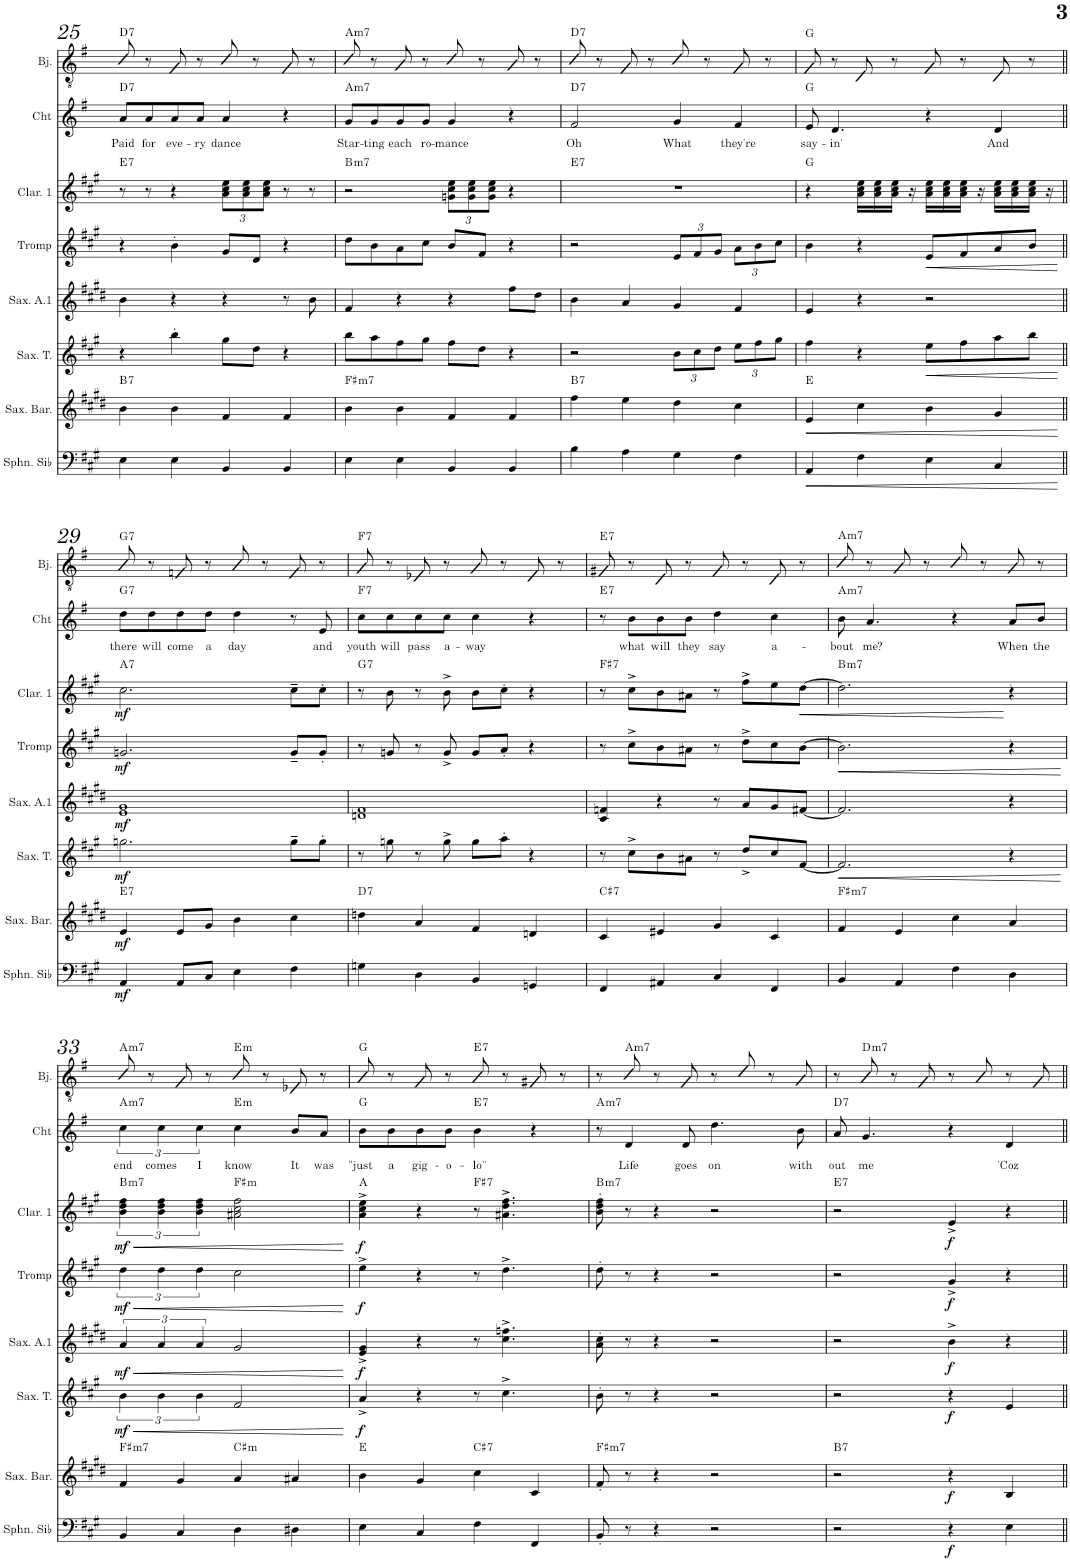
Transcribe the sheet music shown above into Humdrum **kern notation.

**kern	**dynam	**kern	**dynam	**harte	**kern	**dynam	**kern	**dynam	**kern	**dynam	**kern	**dynam	**harte	**kern	**text	**harte	**kern	**harte	**kern
*part9	*part9	*part8	*part8	*part8	*part7	*part7	*part6	*part6	*part5	*part5	*part4	*part4	*part4	*part3	*part3	*part3	*part2	*part2	*part1
*staff9	*staff9	*staff8	*staff8	*	*staff7	*staff7	*staff6	*staff6	*staff5	*staff5	*staff4	*staff4	*	*staff3	*staff3	*	*staff2	*	*staff1
*I"Souba	*	*I"Saxo Bar	*	*	*I"Sax Ténor	*	*I"Sax Alto 1	*	*I"Tromp	*	*I"Clar1	*	*	*I"Chant	*	*	*I"Banjo	*	*I"Flûte
*	*	*I'Sax. Bar.	*	*	*I'Sax. T.	*	*I'Sax. A.1	*	*I'Tromp	*	*I'Clar. 1	*	*	*I'Cht	*	*	*I'Bj.	*	*I'Fl.
!!LO:PB:g=z
*clefF4	*	*clefG2	*	*	*clefG2	*	*clefG2	*	*clefG2	*	*clefG2	*	*	*clefG2	*	*	*clefGv2	*	*clefG2
*Trd8c14	*	*Trd12c21	*	*	*Trd8c14	*	*Trd5c9	*	*Trd1c2	*	*Trd1c2	*	*	*	*	*	*Trd7c12	*	*
*k[f#c#g#]	*	*k[f#c#g#d#]	*	*	*k[f#c#g#]	*	*k[f#c#g#d#]	*	*k[f#c#g#]	*	*k[f#c#g#]	*	*	*k[f#]	*	*	*k[f#]	*	*k[f#]
*M4/4	*	*M4/4	*	*	*M4/4	*	*M4/4	*	*M4/4	*	*M4/4	*	*	*M4/4	*	*	*M4/4	*	*M4/4
=25	=25	=25	=25	=25	=25	=25	=25	=25	=25	=25	=25	=25	=25	=25	=25	=25	=25	=25	=25
!	!	!	!	!LO:H:kt=7	!	!	!	!	!	!	!	!	!LO:H:kt=7	!	!LO:LY:b	!LO:H:kt=7	!	!LO:H:kt=7	!
4E\	.	4b\	.	B:7	4r	.	4b\	.	4r	.	8r	.	E:7	8a/L	Paid	D:7	8c/	D:7	1r
!	!	!	!	!	!	!	!	!	!	!	!	!	!	!	!LO:LY:b	!	!	!	!
.	.	.	.	.	.	.	.	.	.	.	8r	.	.	8a/	for	.	8r	.	.
!	!	!	!	!	!	!	!	!	!	!	!	!	!	!	!LO:LY:b	!	!	!	!
4E\	.	4b\	.	.	4bb'\	.	4r	.	4b'\	.	4r	.	.	8a/	eve-	.	8G/	.	.
!	!	!	!	!	!	!	!	!	!	!	!	!	!	!	!LO:LY:b	!	!	!	!
.	.	.	.	.	.	.	.	.	.	.	.	.	.	8a/J	-ry	.	8r	.	.
*	*	*	*	*	*	*	*	*	*	*	*Xbrackettup	*	*	*	*	*	*	*	*
!	!	!	!	!	!	!	!	!	!	!	!	!	!	!	!LO:LY:b	!	!	!	!
4BB/	.	4f#/	.	.	8gg#\L	.	4r	.	8g#/L	.	12a\ 12cc#\ 12ee\L	.	.	4a/	dance	.	8c/	.	.
.	.	.	.	.	.	.	.	.	.	.	12a\ 12cc#\ 12ee\	.	.	.	.	.	.	.	.
.	.	.	.	.	8dd\J	.	.	.	8d/J	.	.	.	.	.	.	.	8r	.	.
.	.	.	.	.	.	.	.	.	.	.	12a\ 12cc#\ 12ee\J	.	.	.	.	.	.	.	.
4BB/	.	4f#/	.	.	4r	.	8r	.	4r	.	8r	.	.	4r	.	.	8G/	.	.
.	.	.	.	.	.	.	8b\	.	.	.	8r	.	.	.	.	.	8r	.	.
=26	=26	=26	=26	=26	=26	=26	=26	=26	=26	=26	=26	=26	=26	=26	=26	=26	=26	=26	=26
!	!	!	!	!LO:H:kt=m7	!	!	!	!	!	!	!	!	!LO:H:kt=m7	!	!LO:LY:b	!LO:H:kt=m7	!	!LO:H:kt=m7	!
4E\	.	4b\	.	F#:min7	8bb\L	.	4f#/	.	8dd\L	.	2r	.	B:min7	8g/L	Star-	A:min7	8c/	A:min7	1r
!	!	!	!	!	!	!	!	!	!	!	!	!	!	!	!LO:LY:b	!	!	!	!
.	.	.	.	.	8aa\	.	.	.	8b\	.	.	.	.	8g/	-ting	.	8r	.	.
!	!	!	!	!	!	!	!	!	!	!	!	!	!	!	!LO:LY:b	!	!	!	!
4E\	.	4b\	.	.	8ff#\	.	4r	.	8a\	.	.	.	.	8g/	each	.	8A/	.	.
!	!	!	!	!	!	!	!	!	!	!	!	!	!	!	!LO:LY:b	!	!	!	!
.	.	.	.	.	8gg#\J	.	.	.	8cc#\J	.	.	.	.	8g/J	ro-	.	8r	.	.
!	!	!	!	!	!	!	!	!	!	!	!	!	!	!	!LO:LY:b	!	!	!	!
4BB/	.	4f#/	.	.	8ff#\L	.	4r	.	8b/L	.	12gn\ 12cc#\ 12ee\L	.	.	4g/	-mance	.	8c/	.	.
.	.	.	.	.	.	.	.	.	.	.	12g\ 12cc#\ 12ee\	.	.	.	.	.	.	.	.
.	.	.	.	.	8dd\J	.	.	.	8f#/J	.	.	.	.	.	.	.	8r	.	.
.	.	.	.	.	.	.	.	.	.	.	12g\ 12cc#\ 12ee\J	.	.	.	.	.	.	.	.
4BB/	.	4f#/	.	.	4r	.	8ff#\L	.	4r	.	4r	.	.	4r	.	.	8A/	.	.
.	.	.	.	.	.	.	8dd#\J	.	.	.	.	.	.	.	.	.	8r	.	.
=27	=27	=27	=27	=27	=27	=27	=27	=27	=27	=27	=27	=27	=27	=27	=27	=27	=27	=27	=27
!	!	!	!	!LO:H:kt=7	!	!	!	!	!	!	!	!	!LO:H:kt=7	!	!LO:LY:b	!LO:H:kt=7	!	!LO:H:kt=7	!
4B\	.	4ff#\	.	B:7	2r	.	4b\	.	2r	.	1r	.	E:7	2f#/	Oh	D:7	8c/	D:7	1r
.	.	.	.	.	.	.	.	.	.	.	.	.	.	.	.	.	8r	.	.
4A\	.	4ee\	.	.	.	.	4a/	.	.	.	.	.	.	.	.	.	8G/	.	.
.	.	.	.	.	.	.	.	.	.	.	.	.	.	.	.	.	8r	.	.
*	*	*	*	*	*Xbrackettup	*	*	*	*Xbrackettup	*	*	*	*	*	*	*	*	*	*
!	!	!	!	!	!	!	!	!	!	!	!	!	!	!	!LO:LY:b	!	!	!	!
4G#\	.	4dd#\	.	.	12b\L	.	4g#/	.	12e/L	.	.	.	.	4g/	What	.	8c/	.	.
.	.	.	.	.	12cc#\	.	.	.	12f#/	.	.	.	.	.	.	.	.	.	.
.	.	.	.	.	.	.	.	.	.	.	.	.	.	.	.	.	8r	.	.
.	.	.	.	.	12dd\J	.	.	.	12g#/J	.	.	.	.	.	.	.	.	.	.
!	!	!	!	!	!	!	!	!	!	!	!	!	!	!	!LO:LY:b	!	!	!	!
4F#\	.	4cc#\	.	.	12ee\L	.	4f#/	.	12a\L	.	.	.	.	4f#/	they're	.	8G/	.	.
.	.	.	.	.	12ff#\	.	.	.	12b\	.	.	.	.	.	.	.	.	.	.
.	.	.	.	.	.	.	.	.	.	.	.	.	.	.	.	.	8r	.	.
.	.	.	.	.	12gg#\J	.	.	.	12cc#\J	.	.	.	.	.	.	.	.	.	.
=28	=28	=28	=28	=28	=28	=28	=28	=28	=28	=28	=28	=28	=28	=28	=28	=28	=28	=28	=28
!	!LO:HP:b	!	!LO:HP:b	!	!	!	!	!	!	!	!	!	!	!	!LO:LY:b	!	!	!	!
4AA/	<	4e/	<	E:maj	4ff#\	.	4e/	.	4b\	.	4r	.	G:maj	8e/	say-	G:maj	8G/	G:maj	1r
!	!	!	!	!	!	!	!	!	!	!	!	!	!	!	!LO:LY:b	!	!	!	!
.	.	.	.	.	.	.	.	.	.	.	.	.	.	4.d/	-in'	.	8r	.	.
4F#\	.	4cc#\	.	.	4r	.	4r	.	4r	.	16a\ 16cc#\ 16ee\LL	.	.	.	.	.	8D/	.	.
.	.	.	.	.	.	.	.	.	.	.	16a\ 16cc#\ 16ee\	.	.	.	.	.	.	.	.
.	.	.	.	.	.	.	.	.	.	.	16a\ 16cc#\ 16ee\JJ	.	.	.	.	.	8r	.	.
.	.	.	.	.	.	.	.	.	.	.	16r	.	.	.	.	.	.	.	.
!	!	!	!	!	!	!LO:HP:b	!	!	!	!LO:HP:b	!	!	!	!	!	!	!	!	!
4E\	.	4b\	.	.	8ee\L	<	2r	.	8e/L	<	16a\ 16cc#\ 16ee\LL	.	.	4r	.	.	8G/	.	.
.	.	.	.	.	.	.	.	.	.	.	16a\ 16cc#\ 16ee\	.	.	.	.	.	.	.	.
.	.	.	.	.	8ff#\	.	.	.	8f#/	.	16a\ 16cc#\ 16ee\JJ	.	.	.	.	.	8r	.	.
.	.	.	.	.	.	.	.	.	.	.	16r	.	.	.	.	.	.	.	.
!	!	!	!	!	!	!	!	!	!	!	!	!	!	!	!LO:LY:b	!	!	!	!
4C#/	.	4g#/	.	.	8aa\	.	.	.	8a/	.	16a\ 16cc#\ 16ee\LL	.	.	4d/	And	.	8D/	.	.
.	.	.	.	.	.	.	.	.	.	.	16a\ 16cc#\ 16ee\	.	.	.	.	.	.	.	.
.	.	.	.	.	8bb\J	.	.	.	8b/J	.	16a\ 16cc#\ 16ee\JJ	.	.	.	.	.	8r	.	.
.	.	.	.	.	.	.	.	.	.	.	16r	.	.	.	.	.	.	.	.
.	[	.	[	.	.	[	.	.	.	[	.	.	.	.	.	.	.	.	.
!!LO:LB:g=z
=29||	=29||	=29||	=29||	=29||	=29||	=29||	=29||	=29||	=29||	=29||	=29||	=29||	=29||	=29||	=29||	=29||	=29||	=29||	=29||
!	!LO:DY:b	!	!LO:DY:b	!LO:H:kt=7	!	!LO:DY:b	!	!LO:DY:b	!	!LO:DY:b	!	!LO:DY:b	!LO:H:kt=7	!	!LO:LY:b	!LO:H:kt=7	!	!LO:H:kt=7	!
4AA/	mf	4e/	mf	E:7	2.ggn\	mf	1e 1g#	mf	2.gn/	mf	2.cc#\	mf	A:7	8dd\L	there	G:7	8B/	G:7	1r
!	!	!	!	!	!	!	!	!	!	!	!	!	!	!	!LO:LY:b	!	!	!	!
.	.	.	.	.	.	.	.	.	.	.	.	.	.	8dd\	will	.	8r	.	.
!	!	!	!	!	!	!	!	!	!	!	!	!	!	!	!LO:LY:b	!	!	!	!
8AA/L	.	8e/L	.	.	.	.	.	.	.	.	.	.	.	8dd\	come	.	8Fn/	.	.
!	!	!	!	!	!	!	!	!	!	!	!	!	!	!	!LO:LY:b	!	!	!	!
8C#/J	.	8g#/J	.	.	.	.	.	.	.	.	.	.	.	8dd\J	a	.	8r	.	.
!	!	!	!	!	!	!	!	!	!	!	!	!	!	!	!LO:LY:b	!	!	!	!
4E\	.	4b\	.	.	.	.	.	.	.	.	.	.	.	4dd\	day	.	8B/	.	.
.	.	.	.	.	.	.	.	.	.	.	.	.	.	.	.	.	8r	.	.
4F#\	.	4cc#\	.	.	8gg~\L	.	.	.	8g~/L	.	8cc#~\L	.	.	8r	.	.	8F/	.	.
!	!	!	!	!	!	!	!	!	!	!	!	!	!	!	!LO:LY:b	!	!	!	!
.	.	.	.	.	8gg'\J	.	.	.	8g'/J	.	8cc#'\J	.	.	8e/	and	.	8r	.	.
=30	=30	=30	=30	=30	=30	=30	=30	=30	=30	=30	=30	=30	=30	=30	=30	=30	=30	=30	=30
!	!	!	!	!LO:H:kt=7	!	!	!	!	!	!	!	!	!LO:H:kt=7	!	!LO:LY:b	!LO:H:kt=7	!	!LO:H:kt=7	!
4Gn\	.	4ddn\	.	D:7	8r	.	1dn 1f#	.	8r	.	8r	.	G:7	8cc\L	youth	F:7	8A/	F:7	1r
!	!	!	!	!	!	!	!	!	!	!	!	!	!	!	!LO:LY:b	!	!	!	!
.	.	.	.	.	8ggn\	.	.	.	8gn/	.	8b\	.	.	8cc\	will	.	8r	.	.
!	!	!	!	!	!	!	!	!	!	!	!	!	!	!	!LO:LY:b	!	!	!	!
4D\	.	4a/	.	.	8r	.	.	.	8r	.	8r	.	.	8cc\	pass	.	8E-X/	.	.
!	!	!	!	!	!	!	!	!	!	!	!	!	!	!	!LO:LY:b	!	!	!	!
.	.	.	.	.	8gg^\	.	.	.	8g^/	.	8b^\	.	.	8cc\J	a-	.	8r	.	.
!	!	!	!	!	!	!	!	!	!	!	!	!	!	!	!LO:LY:b	!	!	!	!
4BB/	.	4f#/	.	.	8gg\L	.	.	.	8g/L	.	8b\L	.	.	4cc\	-way	.	8A/	.	.
.	.	.	.	.	8aa'\J	.	.	.	8a'/J	.	8cc#'\J	.	.	.	.	.	8r	.	.
4GGn/	.	4dn/	.	.	4r	.	.	.	4r	.	4r	.	.	4r	.	.	8E-/	.	.
.	.	.	.	.	.	.	.	.	.	.	.	.	.	.	.	.	8r	.	.
=31	=31	=31	=31	=31	=31	=31	=31	=31	=31	=31	=31	=31	=31	=31	=31	=31	=31	=31	=31
!	!	!	!	!LO:H:kt=7	!	!	!	!	!	!	!	!	!LO:H:kt=7	!	!	!LO:H:kt=7	!	!LO:H:kt=7	!
4FF#/	.	4c#/	.	C#:7	8r	.	4c#/ 4fn/	.	8r	.	8r	.	F#:7	8r	.	E:7	8G#X/	E:7	1r
!	!	!	!	!	!	!	!	!	!	!	!	!	!	!	!LO:LY:b	!	!	!	!
.	.	.	.	.	8cc#^\L	.	.	.	8cc#^\L	.	8cc#^\L	.	.	8b\L	what	.	8r	.	.
!	!	!	!	!	!	!	!	!	!	!	!	!	!	!	!LO:LY:b	!	!	!	!
4AA#X/	.	4e#X/	.	.	8b\	.	4r	.	8b\	.	8b\	.	.	8b\	will	.	8D/	.	.
!	!	!	!	!	!	!	!	!	!	!	!	!	!	!	!LO:LY:b	!	!	!	!
.	.	.	.	.	8a#X\J	.	.	.	8a#X\J	.	8a#X\J	.	.	8b\J	they	.	8r	.	.
!	!	!	!	!	!	!	!	!	!	!	!	!	!	!	!LO:LY:b	!	!	!	!
4C#/	.	4g#/	.	.	8r	.	8r	.	8r	.	8r	.	.	4dd\	say	.	8G#/	.	.
.	.	.	.	.	8dd^/L	.	8a/L	.	8dd^\L	.	8ff#^\L	.	.	.	.	.	8r	.	.
!	!	!	!	!	!	!	!	!	!	!	!	!	!	!	!LO:LY:b	!	!	!	!
4FF#/	.	4c#/	.	.	8cc#/	.	8g#/	.	8cc#\	.	8ee\	.	.	4cc\	a-	.	8D/	.	.
!	!	!	!	!	!	!	!	!	!	!	!	!LO:HP:b	!	!	!	!	!	!	!
.	.	.	.	.	[8f#/J	.	[8f#X/J	.	[8b\J	.	[8dd\J	<	.	.	.	.	8r	.	.
=32	=32	=32	=32	=32	=32	=32	=32	=32	=32	=32	=32	=32	=32	=32	=32	=32	=32	=32	=32
!	!	!	!	!LO:H:kt=m7	!	!LO:HP:b	!	!	!	!LO:HP:b	!	!	!LO:H:kt=m7	!	!LO:LY:b	!LO:H:kt=m7	!	!LO:H:kt=m7	!
4BB/	.	4f#/	.	F#:min7	2.f#/]	<	2.f#/]	.	2.b\]	<	2.dd\]	.	B:min7	8b\	-bout	A:min7	8c/	A:min7	1r
!	!	!	!	!	!	!	!	!	!	!	!	!	!	!	!LO:LY:b	!	!	!	!
.	.	.	.	.	.	.	.	.	.	.	.	.	.	4.a/	me?	.	8r	.	.
4AA/	.	4e/	.	.	.	.	.	.	.	.	.	.	.	.	.	.	8A/	.	.
.	.	.	.	.	.	.	.	.	.	.	.	.	.	.	.	.	8r	.	.
4F#\	.	4cc#\	.	.	.	.	.	.	.	.	.	.	.	4r	.	.	8c/	.	.
.	.	.	.	.	.	.	.	.	.	.	.	.	.	.	.	.	8r	.	.
!	!	!	!	!	!	!	!	!	!	!	!	!	!	!	!LO:LY:b	!	!	!	!
4D\	.	4a/	.	.	4r	.	4r	.	4r	.	4r	[	.	8a/L	When	.	8A/	.	.
!	!	!	!	!	!	!	!	!	!	!	!	!	!	!	!LO:LY:b	!	!	!	!
.	.	.	.	.	.	.	.	.	.	.	.	.	.	8b/J	the	.	8r	.	.
.	.	.	.	.	.	[	.	.	.	[	.	.	.	.	.	.	.	.	.
!!LO:LB:g=z
=33	=33	=33	=33	=33	=33	=33	=33	=33	=33	=33	=33	=33	=33	=33	=33	=33	=33	=33	=33
*	*	*	*	*	*brackettup	*	*	*	*	*	*	*	*	*	*	*	*	*	*
!	!	!	!	!	!	!LO:HP:b	!	!LO:HP:b	!	!	!	!	!	!	!	!	!	!	!
*	*	*	*	*	*	*	*	*	*brackettup	*	*	*	*	*	*	*	*	*	*
!	!	!	!	!	!	!	!	!	!	!LO:HP:b	!	!	!	!	!	!	!	!	!
*	*	*	*	*	*	*	*	*	*	*	*brackettup	*	*	*	*	*	*	*	*
!	!	!	!	!	!	!LO:DY:n=1:b	!	!LO:DY:n=1:b	!	!LO:DY:n=1:b	!	!LO:HP:b	!	!	!LO:LY:b	!	!	!	!
!	!	!	!	!LO:H:kt=m7	!	!	!	!	!	!	!	!LO:DY:n=1:b	!LO:H:kt=m7	!	!	!LO:H:kt=m7	!	!LO:H:kt=m7	!
4BB/	.	4f#/	.	F#:min7	6b\	< mf	6a/	< mf	6dd\	< mf	6b\ 6dd\ 6ff#\	< mf	B:min7	6cc\	end	A:min7	8c/	A:min7	1r
.	.	.	.	.	.	.	.	.	.	.	.	.	.	.	.	.	8r	.	.
!	!	!	!	!	!	!	!	!	!	!	!	!	!	!	!LO:LY:b	!	!	!	!
.	.	.	.	.	6b\	.	6a/	.	6dd\	.	6b\ 6dd\ 6ff#\	.	.	6cc\	comes	.	.	.	.
4C#/	.	4g#/	.	.	.	.	.	.	.	.	.	.	.	.	.	.	8G/	.	.
!	!	!	!	!	!	!	!	!	!	!	!	!	!	!	!LO:LY:b	!	!	!	!
.	.	.	.	.	6b\	.	6a/	.	6dd\	.	6b\ 6dd\ 6ff#\	.	.	6cc\	I	.	.	.	.
.	.	.	.	.	.	.	.	.	.	.	.	.	.	.	.	.	8r	.	.
!	!	!	!	!LO:H:kt=m	!	!	!	!	!	!	!	!	!LO:H:kt=m	!	!LO:LY:b	!LO:H:kt=m	!	!LO:H:kt=m	!
4D\	.	4a/	.	C#:min	2f#/	.	2g#/	.	2cc#\	.	2a#X\ 2cc#\ 2ff#\	.	F#:min	4cc\	know	E:min	8c/	E:min	.
.	.	.	.	.	.	.	.	.	.	.	.	.	.	.	.	.	8r	.	.
!	!	!	!	!	!	!	!	!	!	!	!	!	!	!	!LO:LY:b	!	!	!	!
4D#X\	.	4a#X/	.	.	.	.	.	.	.	.	.	.	.	8b/L	It	.	8E-X/	.	.
!	!	!	!	!	!	!	!	!	!	!	!	!	!	!	!LO:LY:b	!	!	!	!
.	.	.	.	.	.	.	.	.	.	.	.	.	.	8a/J	was	.	8r	.	.
.	.	.	.	.	.	[	.	[	.	[	.	[	.	.	.	.	.	.	.
=34	=34	=34	=34	=34	=34	=34	=34	=34	=34	=34	=34	=34	=34	=34	=34	=34	=34	=34	=34
!	!	!	!	!	!	!LO:DY:b	!	!LO:DY:b	!	!LO:DY:b	!	!LO:DY:b	!	!	!LO:LY:b	!	!	!	!
4E\	.	4b\	.	E:maj	4a^/	f	4e/^ 4g#/^	f	4ee^\	f	4a\^ 4cc#\^ 4ee\^	f	A:maj	8b\L	"just	G:maj	8B/	G:maj	1r
!	!	!	!	!	!	!	!	!	!	!	!	!	!	!	!LO:LY:b	!	!	!	!
.	.	.	.	.	.	.	.	.	.	.	.	.	.	8b\	a	.	8r	.	.
!	!	!	!	!	!	!	!	!	!	!	!	!	!	!	!LO:LY:b	!	!	!	!
4C#/	.	4g#/	.	.	4r	.	4r	.	4r	.	4r	.	.	8b\	gig-	.	8G/	.	.
!	!	!	!	!	!	!	!	!	!	!	!	!	!	!	!LO:LY:b	!	!	!	!
.	.	.	.	.	.	.	.	.	.	.	.	.	.	8b\J	-o-	.	8r	.	.
!	!	!	!	!LO:H:kt=7	!	!	!	!	!	!	!	!	!LO:H:kt=7	!	!LO:LY:b	!LO:H:kt=7	!	!LO:H:kt=7	!
4F#\	.	4cc#\	.	C#:7	8r	.	8r	.	8r	.	8r	.	F#:7	4b\	-lo"	E:7	8B/	E:7	.
.	.	.	.	.	4.cc#^\	.	4.cc#\^ 4.ffn\^	.	4.dd^\	.	4.a#X\^ 4.dd\^ 4.ff#\^	.	.	.	.	.	8r	.	.
4FF#/	.	4c#/	.	.	.	.	.	.	.	.	.	.	.	4r	.	.	8G#X/	.	.
.	.	.	.	.	.	.	.	.	.	.	.	.	.	.	.	.	8r	.	.
=35	=35	=35	=35	=35	=35	=35	=35	=35	=35	=35	=35	=35	=35	=35	=35	=35	=35	=35	=35
!	!	!	!	!LO:H:kt=m7	!	!	!	!	!	!	!	!	!LO:H:kt=m7	!	!	!LO:H:kt=m7	!	!	!
8BB'/	.	8f#'/	.	F#:min7	8b'\	.	8a\' 8cc#\'	.	8dd'\	.	8b\' 8dd\' 8ff#\'	.	B:min7	8r	.	A:min7	8r	.	1r
!	!	!	!	!	!	!	!	!	!	!	!	!	!	!	!LO:LY:b	!	!	!LO:H:kt=m7	!
8r	.	8r	.	.	8r	.	8r	.	8r	.	8r	.	.	4d/	Life	.	8c/	A:min7	.
4r	.	4r	.	.	4r	.	4r	.	4r	.	4r	.	.	.	.	.	8r	.	.
!	!	!	!	!	!	!	!	!	!	!	!	!	!	!	!LO:LY:b	!	!	!	!
.	.	.	.	.	.	.	.	.	.	.	.	.	.	8d/	goes	.	8G/	.	.
!	!	!	!	!	!	!	!	!	!	!	!	!	!	!	!LO:LY:b	!	!	!	!
2r	.	2r	.	.	2r	.	2r	.	2r	.	2r	.	.	4.dd\	on	.	8r	.	.
.	.	.	.	.	.	.	.	.	.	.	.	.	.	.	.	.	8d/	.	.
.	.	.	.	.	.	.	.	.	.	.	.	.	.	.	.	.	8r	.	.
!	!	!	!	!	!	!	!	!	!	!	!	!	!	!	!LO:LY:b	!	!	!	!
.	.	.	.	.	.	.	.	.	.	.	.	.	.	8b\	with	.	8A/	.	.
=36	=36	=36	=36	=36	=36	=36	=36	=36	=36	=36	=36	=36	=36	=36	=36	=36	=36	=36	=36
!	!	!	!	!LO:H:kt=7	!	!	!	!	!	!	!	!	!LO:H:kt=7	!	!LO:LY:b	!LO:H:kt=7	!	!	!
2r	.	2r	.	B:7	2r	.	2r	.	2r	.	2r	.	E:7	8a/	out	D:7	8r	.	1r
!	!	!	!	!	!	!	!	!	!	!	!	!	!	!	!LO:LY:b	!	!	!LO:H:kt=m7	!
.	.	.	.	.	.	.	.	.	.	.	.	.	.	4.g/	me	.	8B/	D:min7	.
.	.	.	.	.	.	.	.	.	.	.	.	.	.	.	.	.	8r	.	.
.	.	.	.	.	.	.	.	.	.	.	.	.	.	.	.	.	8G/	.	.
!	!LO:DY:b	!	!LO:DY:b	!	!	!LO:DY:b	!	!LO:DY:b	!	!LO:DY:b	!	!LO:DY:b	!	!	!	!	!	!	!
4r	f	4r	f	.	4r	f	4b^\	f	4g#^/	f	4e^/	f	.	4r	.	.	8r	.	.
.	.	.	.	.	.	.	.	.	.	.	.	.	.	.	.	.	8B/	.	.
!	!	!	!	!	!	!	!	!	!	!	!	!	!	!	!LO:LY:b	!	!	!	!
4E\	.	4B/	.	.	4e/	.	4r	.	4r	.	4r	.	.	4d/	'Coz	.	8r	.	.
.	.	.	.	.	.	.	.	.	.	.	.	.	.	.	.	.	8G/	.	.
=||	=||	=||	=||	=||	=||	=||	=||	=||	=||	=||	=||	=||	=||	=||	=||	=||	=||	=||	=||
*-	*-	*-	*-	*-	*-	*-	*-	*-	*-	*-	*-	*-	*-	*-	*-	*-	*-	*-	*-
